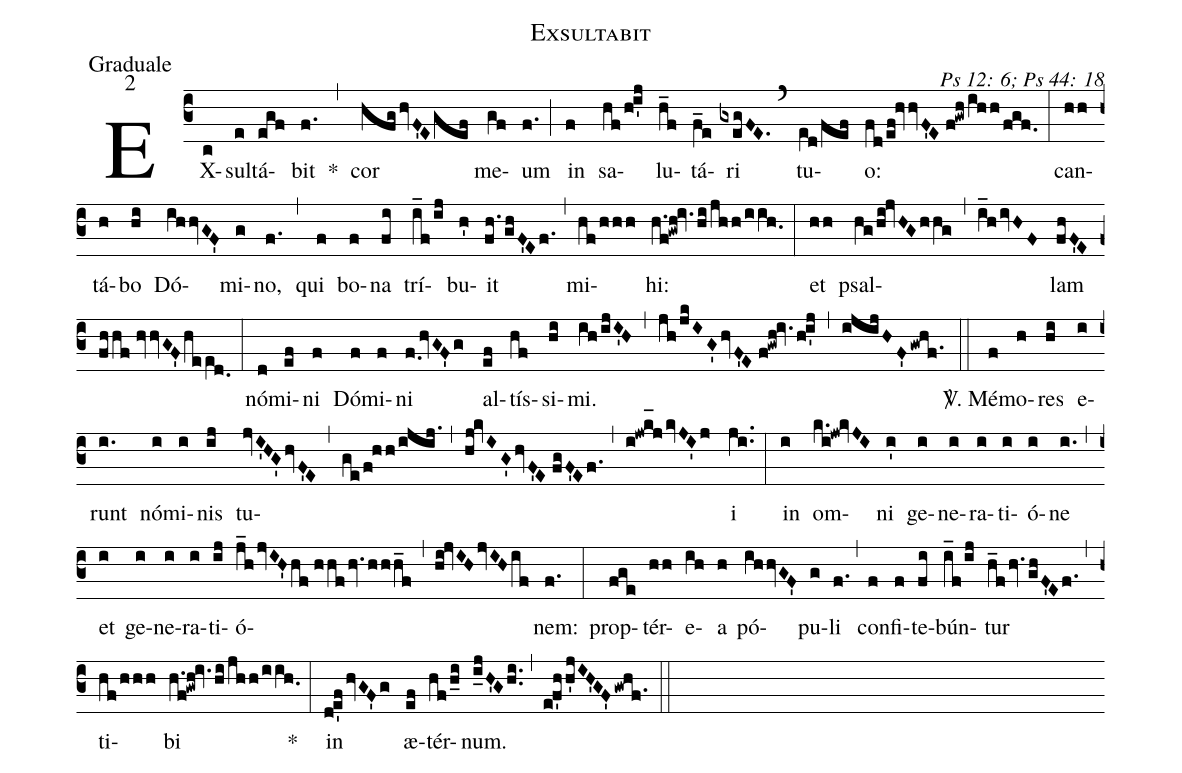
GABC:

name: Exsultabit;
office-part: Graduale;
mode: 2;
commentary: Ps 12: 6; Ps 44: 18;
%%
(c3) EX(c)sul(e)tá(egf)bit(f.) *(,) cor(hfghvF'Egef) me(gf)um(f.) (;) in(f) sa(hf/hi'j)lu(h_f)tá(f_e)ri(gxegFE.) (`) tu(e[ll:1]d/fef)o:(fd/ef!hvvF'E//f!gwh/ihh/fgf.) (:)
can(hh)tá(h)bo(hi) Dó(ihhvGF')mi(g)no,(f.) (,) qui(f) bo(f)na(fi) trí(i_f/ij)bu(h')it(fh./ghF'Ef.) (,) mi(hf/hhh)hi:(h.f!gwh!iv.hi/jhh/iih.0) (:)
et(hh) psal(hg/hi!jvHGhhg)(,)(i_hivHF)lam(fhF'Efhhf//hvvGF'hee[ll:1]d.0) (:)
nó(d)mi(ef)ni(f) Dó(f)mi(f)ni(f.0/[-0.5]hvGF'g) al(ef)tís(hf)si(hi)mi.(ih/ijI'H) (,) (jh/jkIG'hvF'E//f!gwh!iv.hi'j) (,) (ijijHF'gwhf.1) (::)
<sp>V/</sp>. Mé(f)mo(h)res(hi) e(i)runt(i.) nó(i)mi(i)nis(ij) tu(jvI'HG'hvF'E)(,)(ge/f!hh/ijij.)(,)(hj!kvIG'hvF'E//fgF'Ef.)(,)(i!jwk_[hl:1]jkvJI'j)i(ji..) (:)
in(i) om(k.i!jw!kvJI)ni(i') ge(i)ne(i)ra(i)ti(i)ó(i)ne(i.) (,) et(i) ge(i)ne(i)ra(i)ti(ij)ó(j_hjvIH'hf//hhfhv.hhh_f)(,)(hi!jvIHjvIHif)nem:(f.) (:)
prop(fge)tér(hh)e(ih)a(h) pó(ihhvGF')pu(g)li(f.) (,) con(f)fi(f)te(fi)bún(i_f/ij)tur(h_fhv.ghF'Ef.) (,) ti(hf/hhh)bi(h.f!gwh!iv.hi/jhh/iih.0) *(:)
in(de'fhvGF'g) æ(ef)tér(hf/h_i)num.(i_jH'Ghi..) (,) (ef'hh'jIH'GF'gwhf.1) (::)
